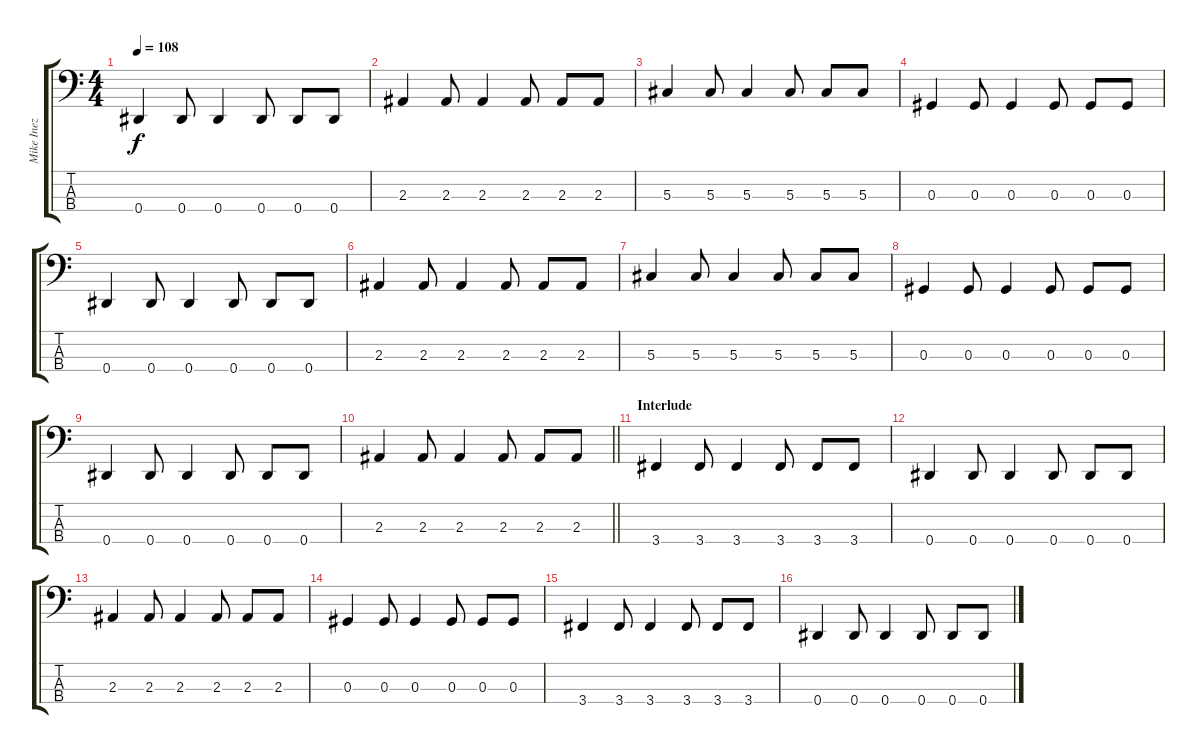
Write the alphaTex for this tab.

\track ("Mike Inez" "Mike Inez") {instrument electricbassfinger}
\staff {score tabs}
\tuning (Gb2 Db2 Ab1 Eb1) {hide}
\ts (4 4)
\tempo 108
\clef f4
\ks c
0.4.4{dy f} 0.4.8 0.4.4 0.4.8 0.4.8 0.4.8 |
2.3.4 2.3.8 2.3.4 2.3.8 2.3.8 2.3.8 |
5.3.4 5.3.8 5.3.4 5.3.8 5.3.8 5.3.8 |
0.3.4 0.3.8 0.3.4 0.3.8 0.3.8 0.3.8 |
0.4.4 0.4.8 0.4.4 0.4.8 0.4.8 0.4.8 |
2.3.4 2.3.8 2.3.4 2.3.8 2.3.8 2.3.8 |
5.3.4 5.3.8 5.3.4 5.3.8 5.3.8 5.3.8 |
0.3.4 0.3.8 0.3.4 0.3.8 0.3.8 0.3.8 |
0.4.4 0.4.8 0.4.4 0.4.8 0.4.8 0.4.8 |
\barLineRight lightlight
2.3.4 2.3.8 2.3.4 2.3.8 2.3.8 2.3.8 |
\section ("" "Interlude")
3.4.4 3.4.8 3.4.4 3.4.8 3.4.8 3.4.8 |
0.4.4 0.4.8 0.4.4 0.4.8 0.4.8 0.4.8 |
2.3.4 2.3.8 2.3.4 2.3.8 2.3.8 2.3.8 |
0.3.4 0.3.8 0.3.4 0.3.8 0.3.8 0.3.8 |
3.4.4 3.4.8 3.4.4 3.4.8 3.4.8 3.4.8 |
0.4.4 0.4.8 0.4.4 0.4.8 0.4.8 0.4.8
